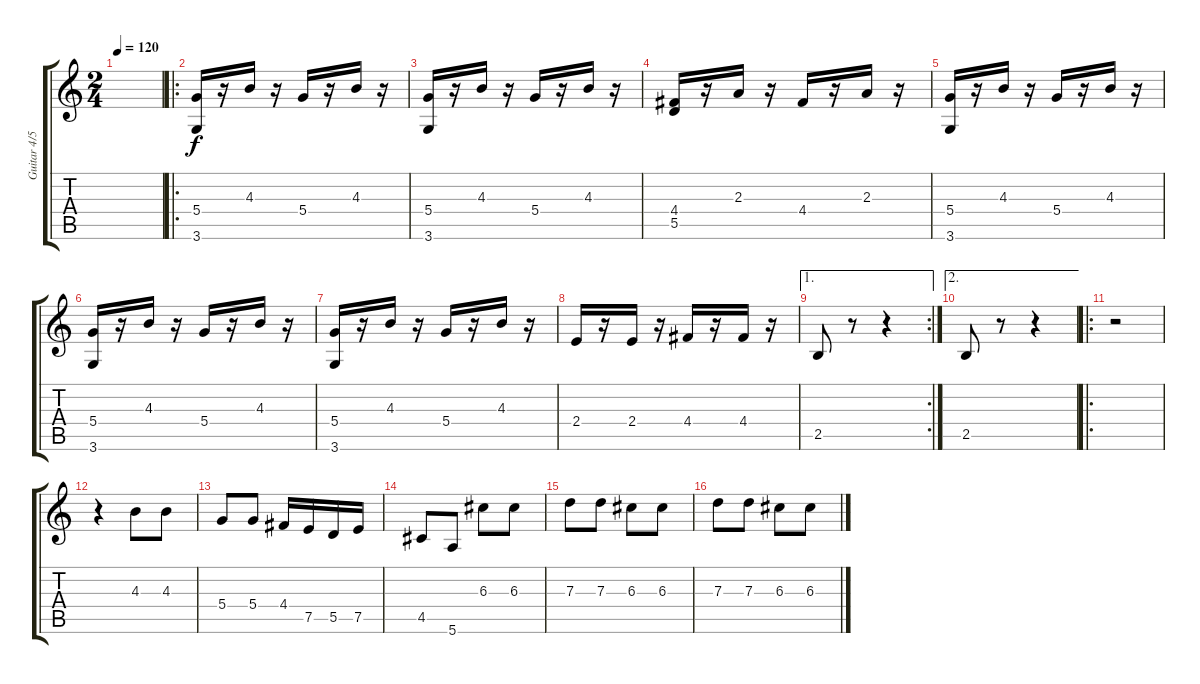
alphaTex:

\track ("Guitar 4/5" "Guitar 4/5") {instrument electricguitarmuted}
\staff {score tabs}
\tuning (E4 B3 G3 D3 A2 E2) {hide}
\ts (2 4)
\tempo 120
\clef g2
\ks c
|
\ro
(5.4 3.6).16 r.16 4.3.16 r.16 5.4.16 r.16 4.3.16 r.16 |
(5.4 3.6).16 r.16 4.3.16 r.16 5.4.16 r.16 4.3.16 r.16 |
(4.4 5.5).16 r.16 2.3.16 r.16 4.4.16 r.16 2.3.16 r.16 |
(5.4 3.6).16 r.16 4.3.16 r.16 5.4.16 r.16 4.3.16 r.16 |
(5.4 3.6).16 r.16 4.3.16 r.16 5.4.16 r.16 4.3.16 r.16 |
(5.4 3.6).16 r.16 4.3.16 r.16 5.4.16 r.16 4.3.16 r.16 |
2.4.16 r.16 2.4.16 r.16 4.4.16 r.16 4.4.16 r.16 |
\ae 1
\rc 2
2.5.8 r.8 r.4 |
\ae 2
2.5.8 r.8 r.4 |
\ro
r.2 |
r.4 4.3.8 4.3.8 |
5.4.8 5.4.8 4.4.16 7.5.16 5.5.16 7.5.16 |
4.5.8 5.6.8 6.3.8 6.3.8 |
7.3.8 7.3.8 6.3.8 6.3.8 |
7.3.8 7.3.8 6.3.8 6.3.8
